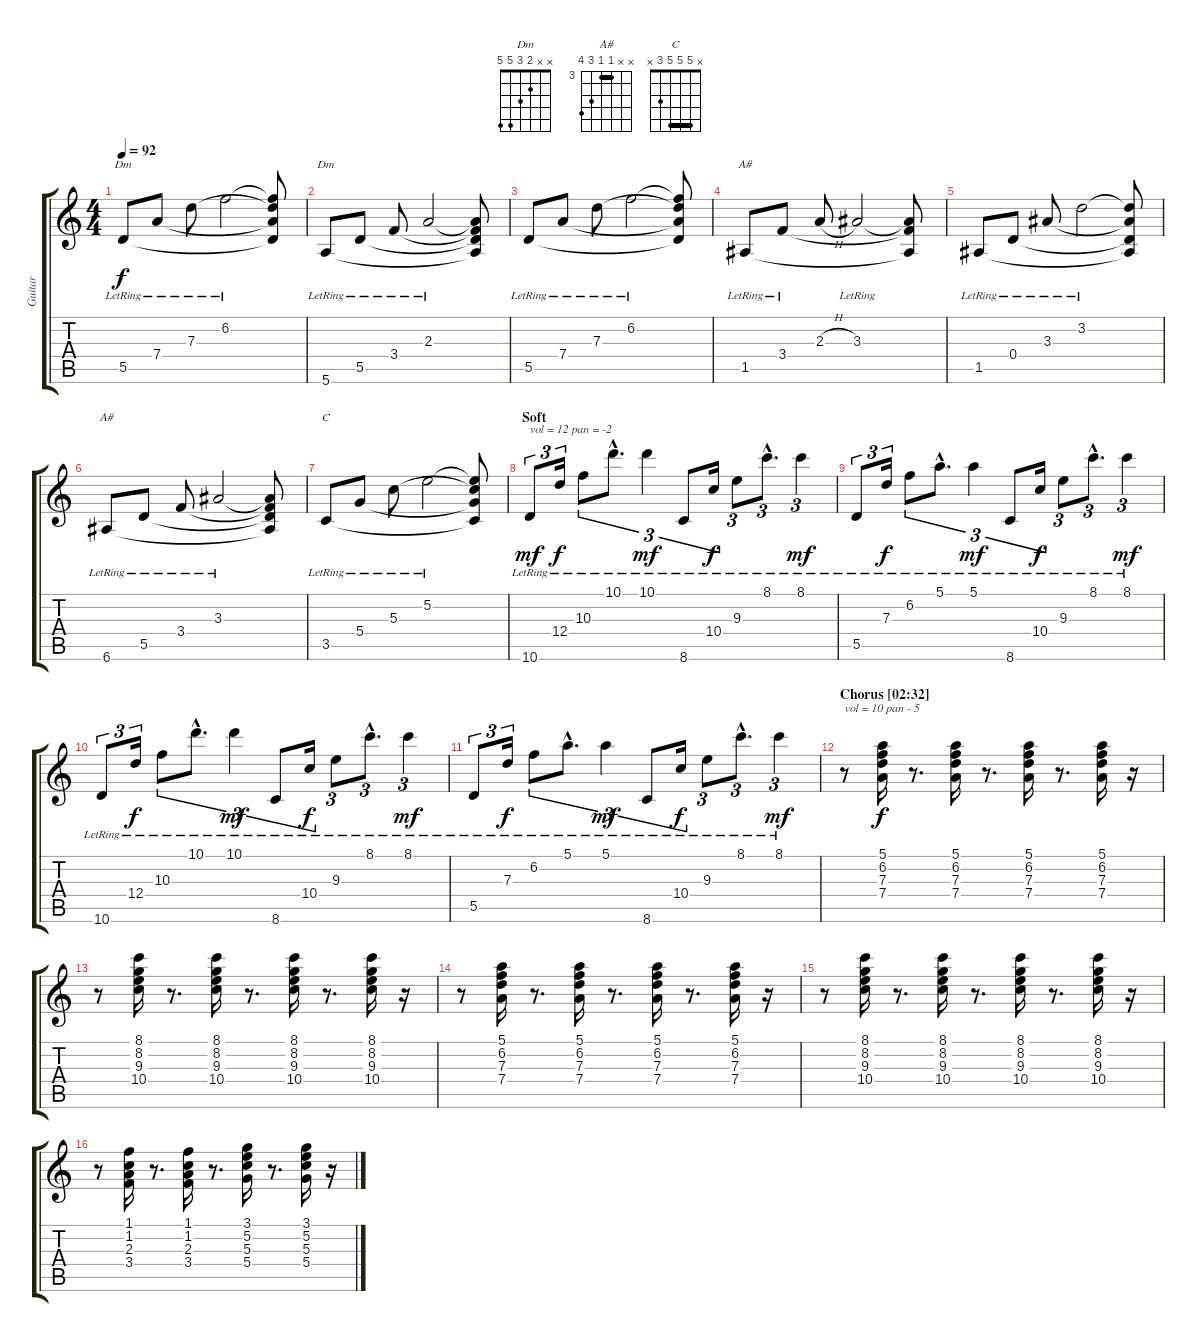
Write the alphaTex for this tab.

\track ("Guitar" "Guitar") {instrument electricguitarclean}
\staff {score tabs}
\tuning (E4 B3 G3 D3 A2 E2) {hide}
\chord ("Dm" x 6 7 7 5 x) {firstfret 5}
\chord ("Dm" x x 2 3 5 5)
\chord ("A#" x 3 3 0 1 x) {barre 3}
\chord ("A#" x x 3 3 5 6) {firstfret 3 barre 3}
\chord ("C" x 5 5 5 3 x) {barre 5}
\ts (4 4)
\tempo 92
\clef g2
\ks c
5.5{lr}.8{ch "Dm" dy f} 7.4{lr}.8 7.3{lr}.8 6.2{lr}.2 (6.2{t} 7.3{t} 7.4{t} 5.5{t}).8 |
5.6{lr}.8{ch "Dm"} 5.5{lr}.8 3.4{lr}.8 2.3{lr}.2 (2.3{t} 3.4{t} 5.5{t} 5.6{t}).8 |
5.5{lr}.8 7.4{lr}.8 7.3{lr}.8 6.2{lr}.2 (6.2{t} 7.3{t} 7.4{t} 5.5{t}).8 |
1.5{lr}.8{ch "A#"} 3.4{lr}.8 2.3{h}.8 3.3{lr}.2 (3.3{t} 3.4{t} 1.5{t}).8 |
1.5{lr}.8 0.4{lr}.8 3.3{lr}.8 3.2{lr}.2 (3.2{t} 3.3{t} 0.4{t} 1.5{t}).8 |
6.6{lr}.8{ch "A#"} 5.5{lr}.8 3.4{lr}.8 3.3{lr}.2 (3.3{t} 3.4{t} 5.5{t} 6.6{t}).8 |
3.5{lr}.8{ch "C"} 5.4{lr}.8 5.3{lr}.8 5.2{lr}.2 (5.2{t} 5.3{t} 5.4{t} 3.5{t}).8 |
\section ("" "Soft")
10.6{lr}.8{tu (3 2) txt "vol = 12 pan = -2" dy mf volume 9 balance 6 instrument electricguitarjazz} 12.4{lr}.16{tu (3 2) dy f} 10.3{lr}.8{tu (3 2)} 10.1{hac lr}.8{d tu (3 2)} 10.1{lr}.4{tu (3 2) dy mf} 8.6{lr}.8{tu (3 2)} 10.4{lr}.16{tu (3 2) dy f} 9.3{lr}.8{tu (3 2)} 8.1{hac lr}.8{d tu (3 2)} 8.1{lr}.4{tu (3 2) dy mf} |
5.5{lr}.8{tu (3 2)} 7.3{lr}.16{tu (3 2) dy f} 6.2{lr}.8{tu (3 2)} 5.1{hac lr}.8{d tu (3 2)} 5.1{lr}.4{tu (3 2) dy mf} 8.6{lr}.8{tu (3 2)} 10.4{lr}.16{tu (3 2) dy f} 9.3{lr}.8{tu (3 2)} 8.1{hac lr}.8{d tu (3 2)} 8.1{lr}.4{tu (3 2) dy mf} |
10.6{lr}.8{tu (3 2)} 12.4{lr}.16{tu (3 2) dy f} 10.3{lr}.8{tu (3 2)} 10.1{hac lr}.8{d tu (3 2)} 10.1{lr}.4{tu (3 2) dy mf} 8.6{lr}.8{tu (3 2)} 10.4{lr}.16{tu (3 2) dy f} 9.3{lr}.8{tu (3 2)} 8.1{hac lr}.8{d tu (3 2)} 8.1{lr}.4{tu (3 2) dy mf} |
5.5{lr}.8{tu (3 2)} 7.3{lr}.16{tu (3 2) dy f} 6.2{lr}.8{tu (3 2)} 5.1{hac lr}.8{d tu (3 2)} 5.1{lr}.4{tu (3 2) dy mf} 8.6{lr}.8{tu (3 2)} 10.4{lr}.16{tu (3 2) dy f} 9.3{lr}.8{tu (3 2)} 8.1{hac lr}.8{d tu (3 2)} 8.1{lr}.4{tu (3 2) dy mf} |
\section ("" "Chorus [02:32]")
r.8{txt "vol = 10 pan - 5" volume 10 balance 3} (5.1 6.2 7.3 7.4).16{dy f} r.8{d} (5.1 6.2 7.3 7.4).16 r.8{d} (5.1 6.2 7.3 7.4).16 r.8{d} (5.1 6.2 7.3 7.4).16 r.16 |
r.8 (8.1 8.2 9.3 10.4).16 r.8{d} (8.1 8.2 9.3 10.4).16 r.8{d} (8.1 8.2 9.3 10.4).16 r.8{d} (8.1 8.2 9.3 10.4).16 r.16 |
r.8 (5.1 6.2 7.3 7.4).16 r.8{d} (5.1 6.2 7.3 7.4).16 r.8{d} (5.1 6.2 7.3 7.4).16 r.8{d} (5.1 6.2 7.3 7.4).16 r.16 |
r.8 (8.1 8.2 9.3 10.4).16 r.8{d} (8.1 8.2 9.3 10.4).16 r.8{d} (8.1 8.2 9.3 10.4).16 r.8{d} (8.1 8.2 9.3 10.4).16 r.16 |
r.8 (1.1 1.2 2.3 3.4).16 r.8{d} (1.1 1.2 2.3 3.4).16 r.8{d} (3.1 5.2 5.3 5.4).16 r.8{d} (3.1 5.2 5.3 5.4).16 r.16
